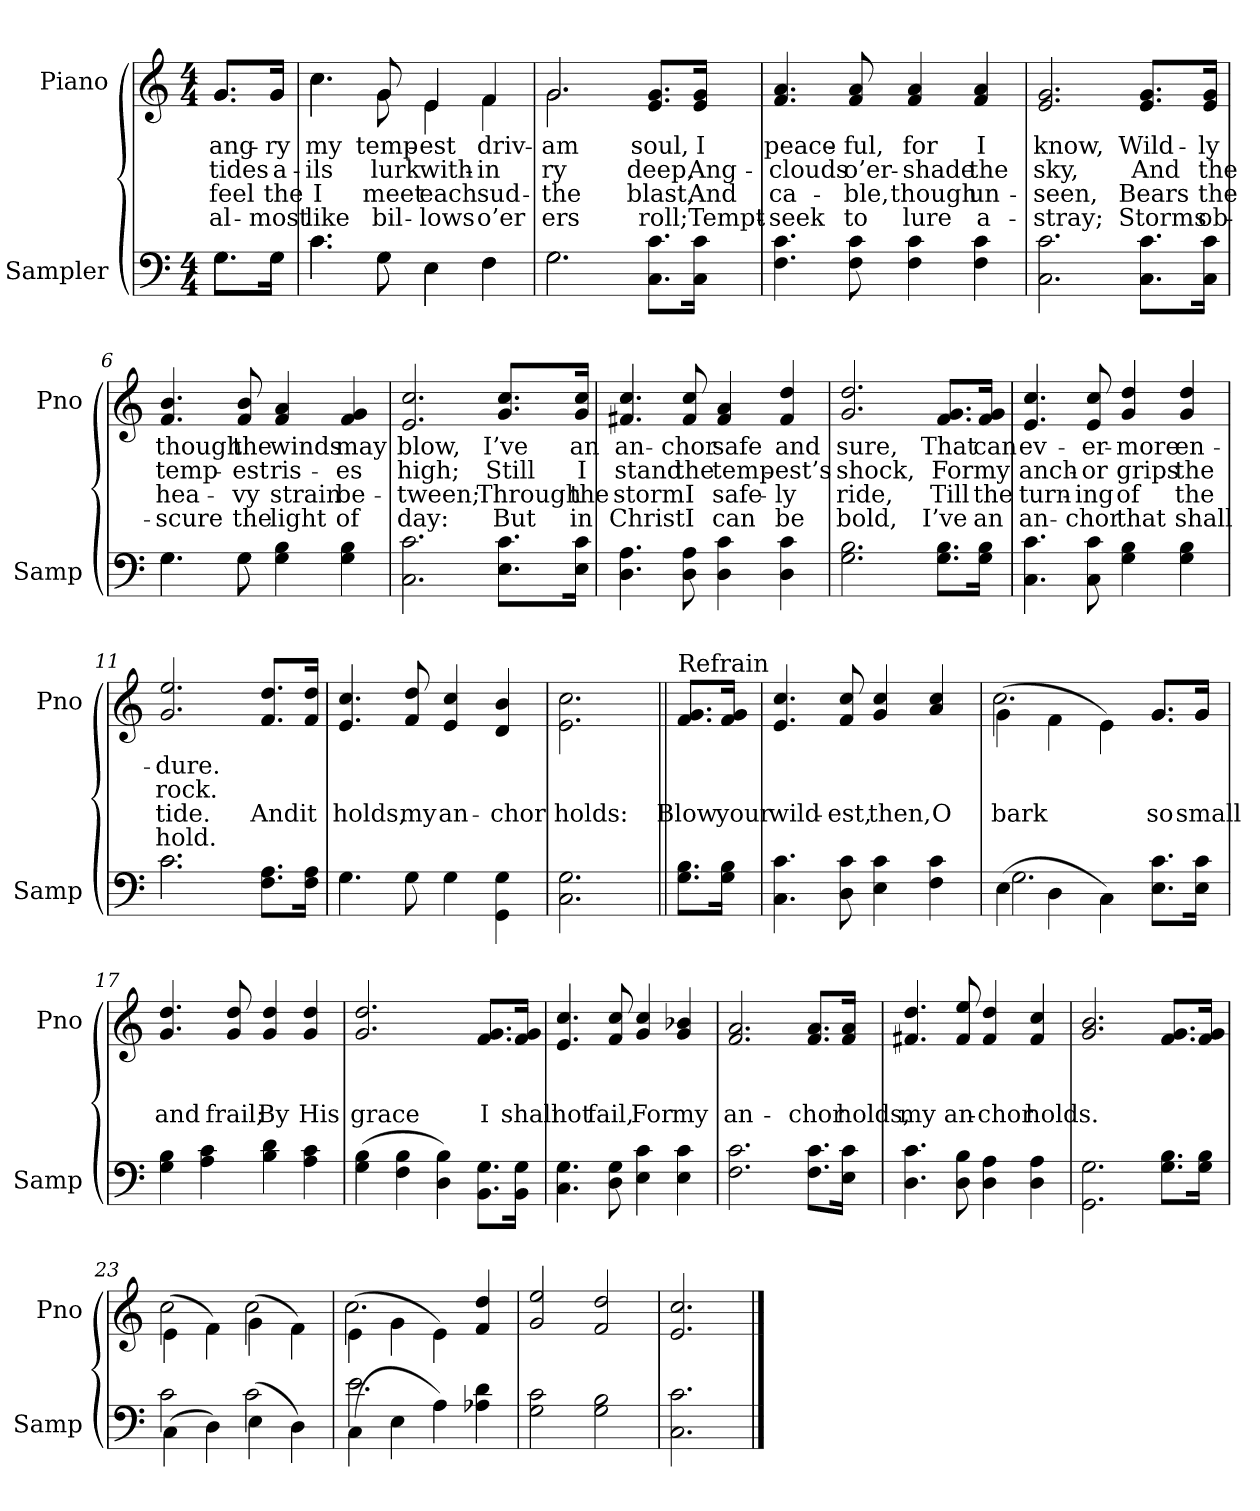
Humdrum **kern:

**kern	**kern	**text	**text	**text	**text
*part2	*part1	*part1	*part1	*part1	*part1
*staff2	*staff1	*staff1	*staff1	*staff1	*staff1
*I"Sampler	*I"Piano	*	*	*	*
*I'Samp	*I'Pno	*	*	*	*
*clefF4	*clefG2	*	*	*	*
*M4/4	*M4/4	*	*	*	*
=1	=1	=1	=1	=1	=1
*^	*^	*	*	*	*
8.G\L	8.G\L	8.g/L	8.g/L	ang-	tides	feel	al-
16G\Jk	16G\Jk	16g/Jk	16g/Jk	-ry	a-	the	-most
=2	=2	=2	=2	=2	=2	=2	=2
4.c\	4.c	4.cc\	4.cc	my	-ils	I	like
8G\	8G	8g/	8g	temp-	lurk	meet	bil-
4E\	4E	4e/	4e	-est	with-	each	-lows
4F\	4F	4f/	4f	driv-	-in	sud-	o’er
=3	=3	=3	=3	=3	=3	=3	=3
2.G\	2.G	2.g/	2.g	am	-ry	the	-ers
8.C\ 8.c\L	4ryy	8.e/ 8.g/L	4ryy	soul,	deep,	blast,	roll;
16C\ 16c\Jk	.	16e/ 16g/Jk	.	I	Ang-	And	Tempt-
*v	*v	*	*	*	*	*	*
*	*v	*v	*	*	*	*
=4	=4	=4	=4	=4	=4
4.F\ 4.c\	4.f/ 4.a/	peace-	clouds	ca-	seek
8F\ 8c\	8f/ 8a/	-ful,	o’er-	-ble,	to
4F\ 4c\	4f/ 4a/	for	-shade	though	lure
4F\ 4c\	4f/ 4a/	I	the	un-	a-
=5	=5	=5	=5	=5	=5
2.C\ 2.c\	2.e/ 2.g/	know,	sky,	-seen,	-stray;
8.C\ 8.c\L	8.e/ 8.g/L	Wild-	And	Bears	Storms
16C\ 16c\Jk	16e/ 16g/Jk	-ly	the	the	ob-
=6	=6	=6	=6	=6	=6
*^	*	*	*	*	*
4.G\	4.G	4.f/ 4.b/	though	temp-	hea-	-scure
8G\	8G	8f/ 8b/	the	-est	-vy	the
4G\ 4B\	2ryy	4f/ 4a/	winds	ris-	strain	light
4G\ 4B\	.	4f/ 4g/	may	-es	be-	of
*v	*v	*	*	*	*	*
=7	=7	=7	=7	=7	=7
2.C\ 2.c\	2.e/ 2.cc/	blow,	high;	-tween;	day:
8.E\ 8.c\L	8.g/ 8.cc/L	I’ve	Still	Through	But
16E\ 16c\Jk	16g/ 16cc/Jk	an	I	the	in
=8	=8	=8	=8	=8	=8
4.D\ 4.A\	4.f#X/ 4.cc/	an-	stand	storm	Christ
8D\ 8A\	8f#/ 8cc/	-chor	the	I	I
4D\ 4c\	4f#/ 4a/	safe	temp-	safe-	can
4D\ 4c\	4f#/ 4dd/	and	-est’s	-ly	be
=9	=9	=9	=9	=9	=9
2.G\ 2.B\	2.g/ 2.dd/	sure,	shock,	ride,	bold,
8.G\ 8.B\L	8.f/ 8.g/L	That	For	Till	I’ve
16G\ 16B\Jk	16f/ 16g/Jk	can	my	the	an
=10	=10	=10	=10	=10	=10
4.C\ 4.c\	4.e/ 4.cc/	ev-	anch-	turn-	an-
8C\ 8c\	8e/ 8cc/	-er-	-or	-ing	-chor
4G\ 4B\	4g/ 4dd/	-more	grips	of	that
4G\ 4B\	4g/ 4dd/	en-	the	the	shall
=11	=11	=11	=11	=11	=11
*^	*	*	*	*	*
2.c\	2.c	2.g/ 2.ee/	-dure.	rock.	tide.	hold.
8.F\ 8.A\L	4ryy	8.f/ 8.dd/L	.	.	And	.
16F\ 16A\Jk	.	16f/ 16dd/Jk	.	.	it	.
*v	*v	*	*	*	*	*
=12	=12	=12	=12	=12	=12
4.G\	4.e/ 4.cc/	.	.	holds,	.
8G\	8f/ 8dd/	.	.	my	.
4G\	4e/ 4cc/	.	.	an-	.
4GG\ 4G\	4d/ 4b/	.	.	-chor	.
=13	=13	=13	=13	=13	=13
2.C\ 2.G\	2.e\ 2.cc\	.	.	holds:	.
=14||	=14||	=14||	=14||	=14||	=14||
!	!LO:TX:t=Refrain	!	!	!	!
8.G\ 8.B\L	8.f/ 8.g/L	.	.	Blow	.
16G\ 16B\Jk	16f/ 16g/Jk	.	.	your	.
=15	=15	=15	=15	=15	=15
4.C\ 4.c\	4.e/ 4.cc/	.	.	wild-	.
8D\ 8c\	8f/ 8cc/	.	.	-est,	.
4E\ 4c\	4g/ 4cc/	.	.	then,	.
4F\ 4c\	4a/ 4cc/	.	.	O	.
=16	=16	=16	=16	=16	=16
*^	*^	*	*	*	*
(4E\	2.G	(4g\	2.cc	.	.	bark	.
4D\	.	4f\	.	.	.	.	.
4C\)	.	4e\)	.	.	.	.	.
8.E\ 8.c\L	4ryy	8.g/L	8.g/L	.	.	so	.
16E\ 16c\Jk	.	16g/Jk	16g/Jk	.	.	small	.
*v	*v	*	*	*	*	*	*
*	*v	*v	*	*	*	*
=17	=17	=17	=17	=17	=17
4G\ 4B\	4.g/ 4.dd/	.	.	and	.
4A\ 4c\	.	.	.	.	.
.	8g/ 8dd/	.	.	frail;	.
4B\ 4d\	4g/ 4dd/	.	.	By	.
4A\ 4c\	4g/ 4dd/	.	.	His	.
=18	=18	=18	=18	=18	=18
(4G\ 4B\	2.g/ 2.dd/	.	.	grace	.
4F\ 4B\	.	.	.	.	.
4D\ 4B\)	.	.	.	.	.
8.BB\ 8.G\L	8.f/ 8.g/L	.	.	I	.
16BB\ 16G\Jk	16f/ 16g/Jk	.	.	shall	.
=19	=19	=19	=19	=19	=19
4.C\ 4.G\	4.e/ 4.cc/	.	.	not	.
8D\ 8G\	8f/ 8cc/	.	.	fail,	.
4E\ 4c\	4g/ 4cc/	.	.	For	.
4E\ 4c\	4g/ 4b-X/	.	.	my	.
=20	=20	=20	=20	=20	=20
2.F\ 2.c\	2.f/ 2.a/	.	.	an-	.
8.F\ 8.c\L	8.f/ 8.a/L	.	.	-chor	.
16E\ 16c\Jk	16f/ 16a/Jk	.	.	holds,	.
=21	=21	=21	=21	=21	=21
4.D\ 4.c\	4.f#X/ 4.dd/	.	.	my	.
8D\ 8B\	8f#/ 8ee/	.	.	an-	.
4D\ 4A\	4f#/ 4dd/	.	.	-chor	.
4D\ 4A\	4f#/ 4cc/	.	.	holds.	.
=22	=22	=22	=22	=22	=22
2.GG\ 2.G\	2.g/ 2.b/	.	.	.	.
8.G\ 8.B\L	8.f/ 8.g/L	.	.	.	.
16G\ 16B\Jk	16f/ 16g/Jk	.	.	.	.
=23	=23	=23	=23	=23	=23
*^	*^	*	*	*	*
(4C\	2c	(4e\	2cc	.	.	.	.
4D\)	.	4f\)	.	.	.	.	.
(4E\	2c	(4g\	2cc	.	.	.	.
4D\)	.	4f\)	.	.	.	.	.
=24	=24	=24	=24	=24	=24	=24	=24
(4C\	2.e	(4e\	2.cc	.	.	.	.
4E\	.	4g\	.	.	.	.	.
4A\)	.	4e\)	.	.	.	.	.
4A-X\ 4d\	4ryy	4f/ 4dd/	4ryy	.	.	.	.
*v	*v	*	*	*	*	*	*
*	*v	*v	*	*	*	*
=25	=25	=25	=25	=25	=25
2G\ 2c\	2g/ 2ee/	.	.	.	.
2G\ 2B\	2f/ 2dd/	.	.	.	.
=26	=26	=26	=26	=26	=26
2.C\ 2.c\	2.e/ 2.cc/	.	.	.	.
==	==	==	==	==	==
*-	*-	*-	*-	*-	*-
